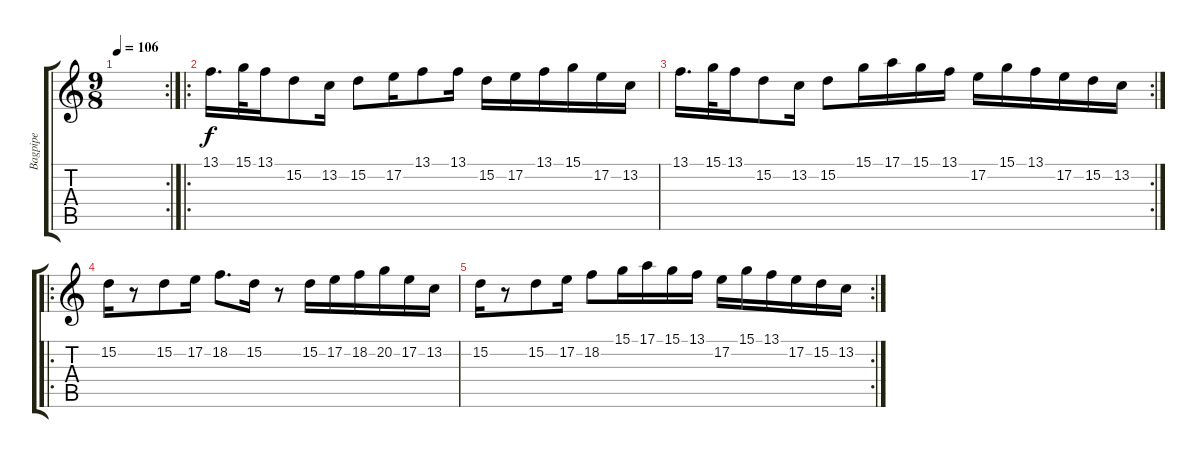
\track ("Bagpipe" "Bagpipe") {instrument bagpipe}
\staff {score tabs}
\tuning (E4 B3 G3 D3 A2 E2) {hide}
\rc 2
\ts (9 8)
\tempo 106
\clef g2
\ks c
|
\ro
13.1.16{d} 15.1.32 13.1.16 15.2.8 13.2.16 15.2.8 17.2.16 13.1.8 13.1.16 15.2.16 17.2.16 13.1.16 15.1.16 17.2.16 13.2.16 |
\rc 2
13.1.16{d} 15.1.32 13.1.16 15.2.8 13.2.16 15.2.8 15.1.16 17.1.16 15.1.16 13.1.16 17.2.16 15.1.16 13.1.16 17.2.16 15.2.16 13.2.16 |
\ro
15.2.16 r.8 15.2.8 17.2.16 18.2.8{d} 15.2.16 r.8 15.2.16 17.2.16 18.2.16 20.2.16 17.2.16 13.2.16 |
\rc 2
15.2.16 r.8 15.2.8 17.2.16 18.2.8 15.1.16 17.1.16 15.1.16 13.1.16 17.2.16 15.1.16 13.1.16 17.2.16 15.2.16 13.2.16
